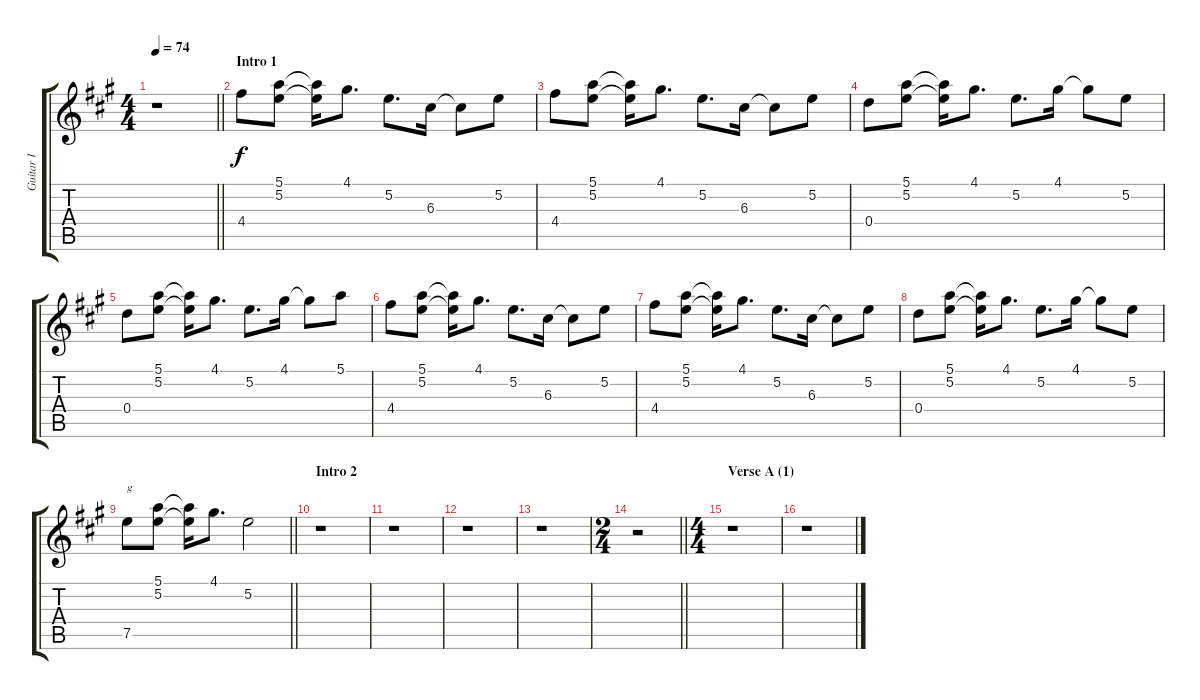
\track ("Guitar I" "Guitar I") {instrument distortionguitar}
\staff {score tabs}
\tuning (E4 B3 G3 D4 A3 E3) {hide}
\ts (4 4)
\tempo 74
\clef g2
\barLineRight lightlight
\ks f#minor
r.1{dy f instrument distortionguitar} |
\section ("" "Intro 1")
4.4.8 (5.1 5.2).8 (5.1{t} 5.2{t}).16 4.1.8{d} 5.2.8{d} 6.3.16 6.3{t}.8 5.2.8 |
4.4.8 (5.1 5.2).8 (5.1{t} 5.2{t}).16 4.1.8{d} 5.2.8{d} 6.3.16 6.3{t}.8 5.2.8 |
0.4.8 (5.1 5.2).8 (5.1{t} 5.2{t}).16 4.1.8{d} 5.2.8{d} 4.1.16 4.1{t}.8 5.2.8 |
0.4.8 (5.1 5.2).8 (5.1{t} 5.2{t}).16 4.1.8{d} 5.2.8{d} 4.1.16 4.1{t}.8 5.1.8 |
4.4.8 (5.1 5.2).8 (5.1{t} 5.2{t}).16 4.1.8{d} 5.2.8{d} 6.3.16 6.3{t}.8 5.2.8 |
4.4.8 (5.1 5.2).8 (5.1{t} 5.2{t}).16 4.1.8{d} 5.2.8{d} 6.3.16 6.3{t}.8 5.2.8 |
0.4.8 (5.1 5.2).8 (5.1{t} 5.2{t}).16 4.1.8{d} 5.2.8{d} 4.1.16 4.1{t}.8 5.2.8 |
\barLineRight lightlight
7.5.8{txt "g"} (5.1 5.2).8 (5.1{t} 5.2{t}).16 4.1.8{d} 5.2.2 |
\section ("" "Intro 2")
r.1 |
r.1 |
r.1 |
r.1 |
\ts (2 4)
\barLineRight lightlight
r.2 |
\ts (4 4)
\section ("" "Verse A (1)")
r.1 |
r.1
